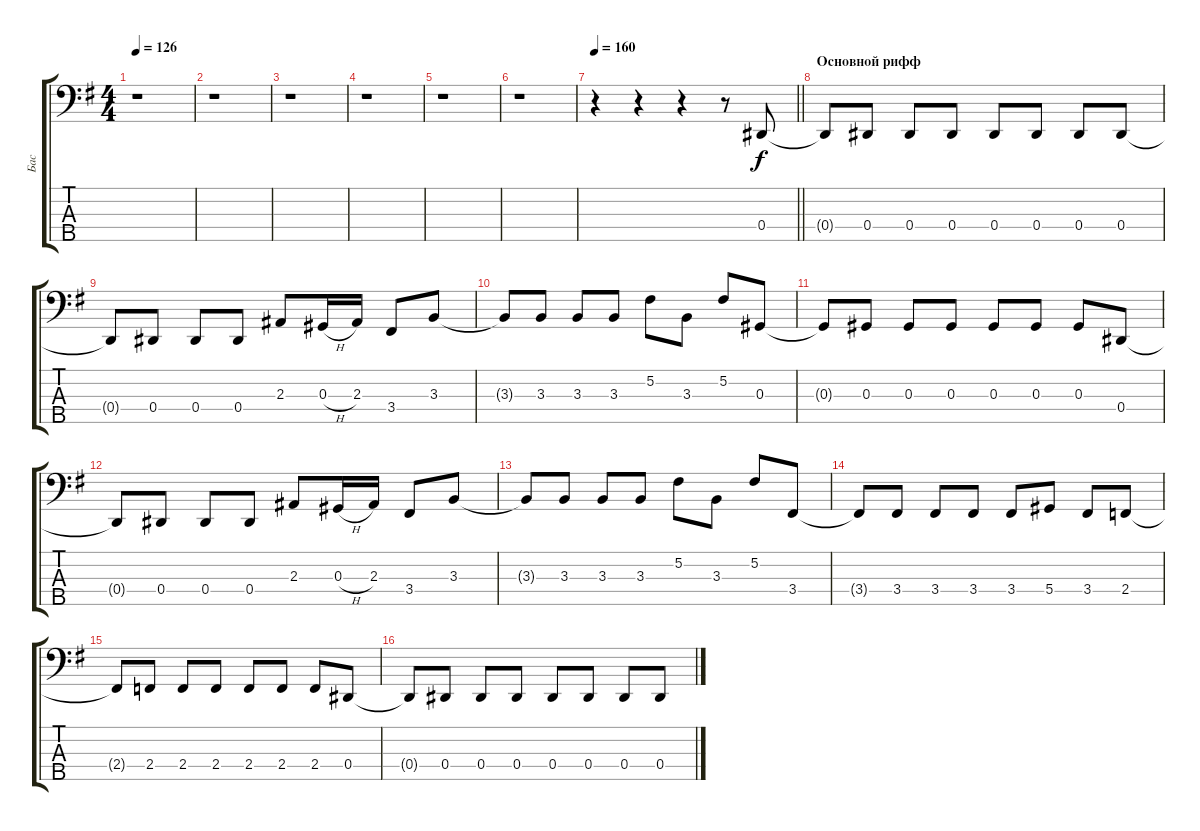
\track ("Бас" "Бас") {instrument electricbasspick}
\staff {score tabs}
\tuning (Gb2 Db2 Ab1 Eb1 Bb0) {hide}
\ts (4 4)
\tempo 126
\clef f4
\ks eminor
r.1{dy f} |
r.1 |
r.1 |
r.1 |
r.1 |
r.1 |
\tempo 160
\barLineRight lightlight
r.4 r.4 r.4 r.8 0.4.8 |
\section ("" "Основной рифф")
0.4{t}.8 0.4.8 0.4.8 0.4.8 0.4.8 0.4.8 0.4.8 0.4.8 |
0.4{t}.8 0.4.8 0.4.8 0.4.8 2.3.8 0.3{h}.16 2.3.16 3.4.8 3.3.8 |
3.3{t}.8 3.3.8 3.3.8 3.3.8 5.2.8 3.3.8 5.2.8 0.3.8 |
0.3{t}.8 0.3.8 0.3.8 0.3.8 0.3.8 0.3.8 0.3.8 0.4.8 |
0.4{t}.8 0.4.8 0.4.8 0.4.8 2.3.8 0.3{h}.16 2.3.16 3.4.8 3.3.8 |
3.3{t}.8 3.3.8 3.3.8 3.3.8 5.2.8 3.3.8 5.2.8 3.4.8 |
3.4{t}.8 3.4.8 3.4.8 3.4.8 3.4.8 5.4.8 3.4.8 2.4.8 |
2.4{t}.8 2.4.8 2.4.8 2.4.8 2.4.8 2.4.8 2.4.8 0.4.8 |
0.4{t}.8 0.4.8 0.4.8 0.4.8 0.4.8 0.4.8 0.4.8 0.4.8
